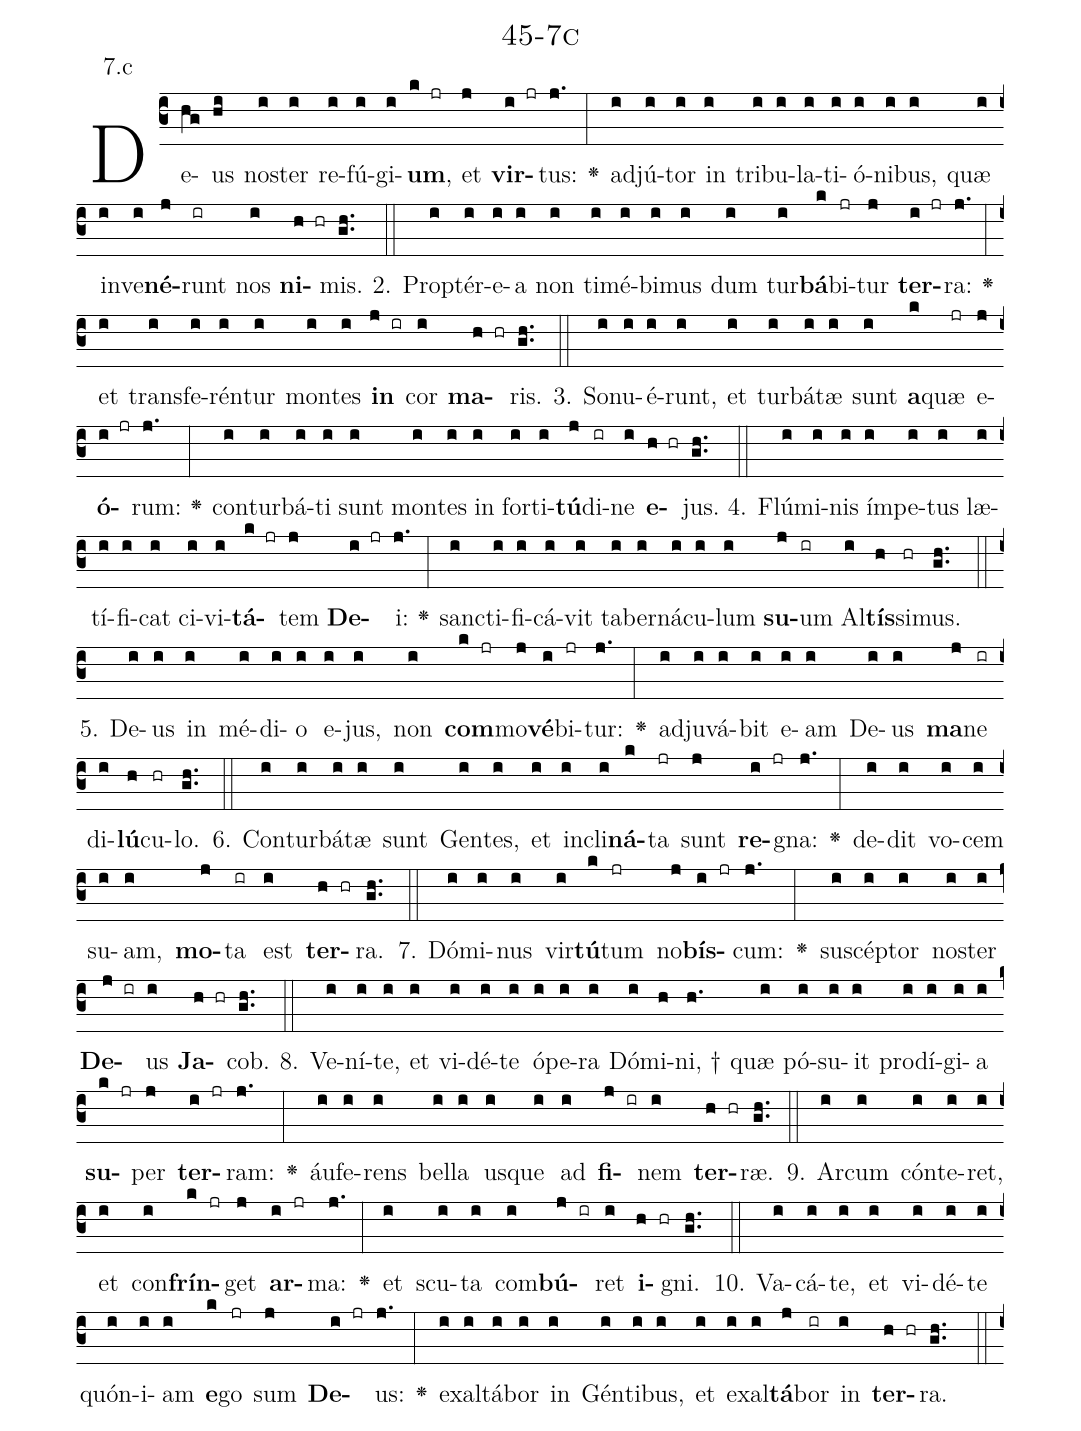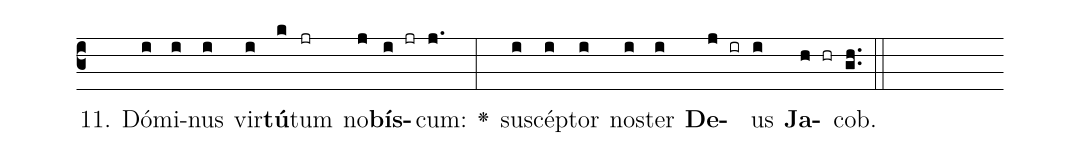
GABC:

name: 45-7c;
annotation: 7.c;
%%
(c3)De(hg)us(hi) nos(i)ter(i) re(i)fú(i)gi(i)<b>um</b>,(k jr) et(j) <b>vir</b>(i jr)tus:(j.) <v>\greheightstar</v>(:) ad(i)jú(i)tor(i) in(i) tri(i)bu(i)la(i)ti(i)ó(i)ni(i)bus,(i) quæ(i) in(i)ve(i)<b>né</b>(j)runt(ir) nos(i) <b>ni</b>(h hr)mis.(gh..) (::)
2. Prop(i)tér(i)e(i)a(i) non(i) ti(i)mé(i)bi(i)mus(i) dum(i) tur(i)<b>bá</b>(k)bi(jr)tur(j) <b>ter</b>(i jr)ra:(j.) <v>\greheightstar</v>(:) et(i) trans(i)fe(i)rén(i)tur(i) mon(i)tes(i) <b>in</b>(j ir) cor(i) <b>ma</b>(h hr)ris.(gh..) (::)
3. So(i)nu(i)é(i)runt,(i) et(i) tur(i)bá(i)tæ(i) sunt(i) <b>a</b>(k)quæ(jr) e(j)<b>ó</b>(i jr)rum:(j.) <v>\greheightstar</v>(:) con(i)tur(i)bá(i)ti(i) sunt(i) mon(i)tes(i) in(i) for(i)ti(i)<b>tú</b>(j)di(ir)ne(i) <b>e</b>(h hr)jus.(gh..) (::)
4. Flú(i)mi(i)nis(i) ím(i)pe(i)tus(i) læ(i)tí(i)fi(i)cat(i) ci(i)vi(i)<b>tá</b>(k jr)tem(j) <b>De</b>(i jr)i:(j.) <v>\greheightstar</v>(:) sanc(i)ti(i)fi(i)cá(i)vit(i) ta(i)ber(i)ná(i)cu(i)lum(i) <b>su</b>(j)um(ir) Al(i)<b>tís</b>(h)si(hr)mus.(gh..) (::)
5. De(i)us(i) in(i) mé(i)di(i)o(i) e(i)jus,(i) non(i) <b>com</b>(k jr)mo(j)<b>vé</b>(i)bi(jr)tur:(j.) <v>\greheightstar</v>(:) ad(i)ju(i)vá(i)bit(i) e(i)am(i) De(i)us(i) <b>ma</b>(j)ne(ir) di(i)<b>lú</b>(h)cu(hr)lo.(gh..) (::)
6. Con(i)tur(i)bá(i)tæ(i) sunt(i) Gen(i)tes,(i) et(i) in(i)cli(i)<b>ná</b>(k)ta(jr) sunt(j) <b>re</b>(i jr)gna:(j.) <v>\greheightstar</v>(:) de(i)dit(i) vo(i)cem(i) su(i)am,(i) <b>mo</b>(j)ta(ir) est(i) <b>ter</b>(h hr)ra.(gh..) (::)
7. Dó(i)mi(i)nus(i) vir(i)<b>tú</b>(k)tum(jr) no(j)<b>bís</b>(i jr)cum:(j.) <v>\greheightstar</v>(:) su(i)scép(i)tor(i) nos(i)ter(i) <b>De</b>(j ir)us(i) <b>Ja</b>(h hr)cob.(gh..) (::)
8. Ve(i)ní(i)te,(i) et(i) vi(i)dé(i)te(i) ó(i)pe(i)ra(i) Dó(i)mi(h)ni, †(h.) quæ(i) pó(i)su(i)it(i) prod(i)í(i)gi(i)a(i) <b>su</b>(k jr)per(j) <b>ter</b>(i jr)ram:(j.) <v>\greheightstar</v>(:) áu(i)fe(i)rens(i) bel(i)la(i) us(i)que(i) ad(i) <b>fi</b>(j ir)nem(i) <b>ter</b>(h hr)ræ.(gh..) (::)
9. Ar(i)cum(i) cón(i)te(i)ret,(i) et(i) con(i)<b>frín</b>(k jr)get(j) <b>ar</b>(i jr)ma:(j.) <v>\greheightstar</v>(:) et(i) scu(i)ta(i) com(i)<b>bú</b>(j ir)ret(i) <b>i</b>(h hr)gni.(gh..) (::)
10. Va(i)cá(i)te,(i) et(i) vi(i)dé(i)te(i) quón(i)i(i)am(i) <b>e</b>(k)go(jr) sum(j) <b>De</b>(i jr)us:(j.) <v>\greheightstar</v>(:) ex(i)al(i)tá(i)bor(i) in(i) Gén(i)ti(i)bus,(i) et(i) ex(i)al(i)<b>tá</b>(j)bor(ir) in(i) <b>ter</b>(h hr)ra.(gh..) (::)
11. Dó(i)mi(i)nus(i) vir(i)<b>tú</b>(k)tum(jr) no(j)<b>bís</b>(i jr)cum:(j.) <v>\greheightstar</v>(:) su(i)scép(i)tor(i) nos(i)ter(i) <b>De</b>(j ir)us(i) <b>Ja</b>(h hr)cob.(gh..) (::)
